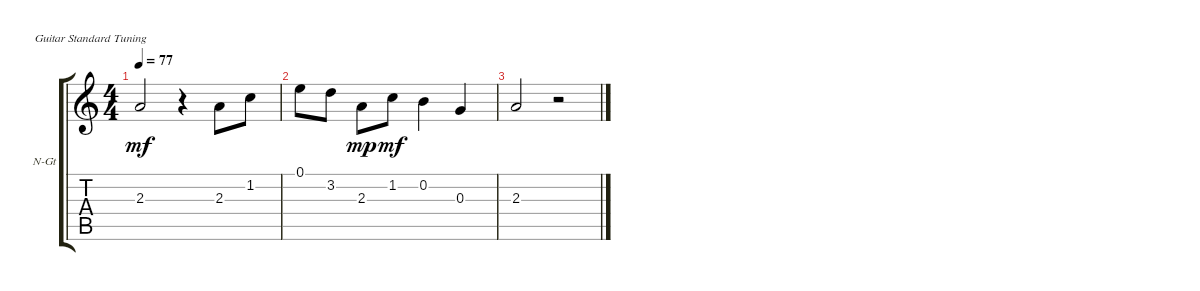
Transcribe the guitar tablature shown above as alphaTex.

\bracketExtendMode groupsimilarinstruments
\firstSystemTrackNameOrientation horizontal
\otherSystemsTrackNameOrientation horizontal
\track ("Çúµ÷" "N-Gt") {instrument acousticguitarnylon}
\staff {score tabs}
\tuning (E4 B3 G3 D3 A2 E2)
\ts (4 4)
\tempo 77
\clef g2
\ks c
2.3.2{dy mf} r.4 2.3.8 1.2.8 |
0.1.8 3.2.8 2.3.8{dy mp} 1.2.8{dy mf} 0.2.4 0.3.4 |
2.3.2 r.2
